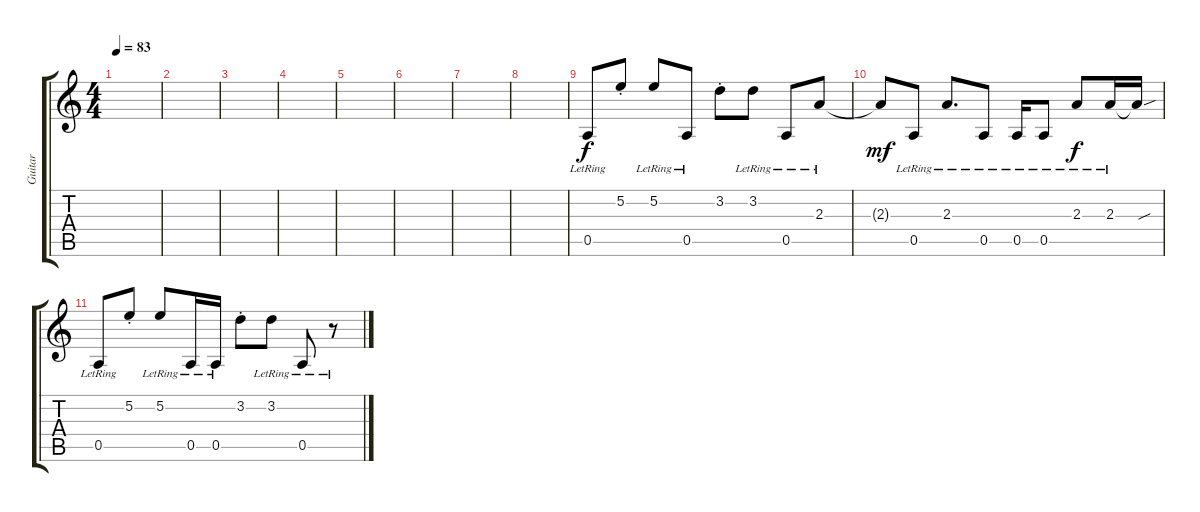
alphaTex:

\track ("Guitar" "Guitar") {instrument electricguitarjazz}
\staff {score tabs}
\tuning (E4 B3 G3 D3 A2 E2) {hide}
\ts (4 4)
\tempo 83
\clef g2
\ks c
|
|
|
|
|
|
|
|
0.5{lr}.8 5.2{st}.8 5.2{lr}.8 0.5{lr}.8 3.2{st}.8 3.2{lr}.8 0.5{lr}.8 2.3{lr}.8 |
2.3{t}.8{dy mf} 0.5{lr}.8 2.3{lr}.8{d} 0.5{lr}.8 0.5{lr}.16 0.5{lr}.8 2.3{lr}.8{dy f} 2.3{lr}.16 2.3{sou t}.16 |
0.5{lr}.8 5.2{st}.8 5.2{lr}.8 0.5{lr}.16 0.5{lr}.16 3.2{st}.8 3.2{lr}.8 0.5{lr}.8 r.8
